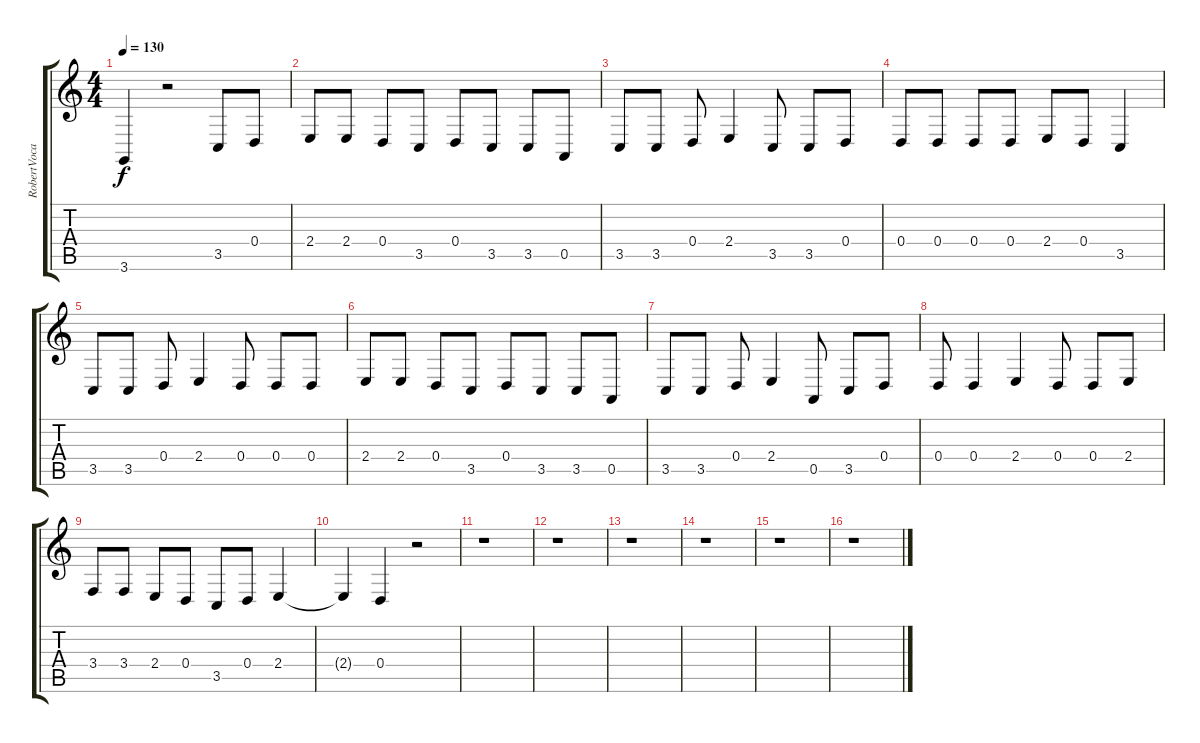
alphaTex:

\track ("RobertVocal" "RobertVoca") {instrument lead6voice}
\staff {score tabs}
\tuning (E4 B3 G3 D3 A2 E2) {hide}
\ts (4 4)
\tempo 130
\clef g2
\ks c
3.6{t}.4{dy f} r.2 3.5.8 0.4.8 |
2.4.8 2.4.8 0.4.8 3.5.8 0.4.8 3.5.8 3.5.8 0.5.8 |
3.5.8 3.5.8 0.4.8 2.4.4 3.5.8 3.5.8 0.4.8 |
0.4.8 0.4.8 0.4.8 0.4.8 2.4.8 0.4.8 3.5.4 |
3.5.8 3.5.8 0.4.8 2.4.4 0.4.8 0.4.8 0.4.8 |
2.4.8 2.4.8 0.4.8 3.5.8 0.4.8 3.5.8 3.5.8 0.5.8 |
3.5.8 3.5.8 0.4.8 2.4.4 0.5.8 3.5.8 0.4.8 |
0.4.8 0.4.4 2.4.4 0.4.8 0.4.8 2.4.8 |
3.4.8 3.4.8 2.4.8 0.4.8 3.5.8 0.4.8 2.4.4 |
2.4{t}.4 0.4.4 r.2 |
r.1 |
r.1 |
r.1 |
r.1 |
r.1 |
r.1
